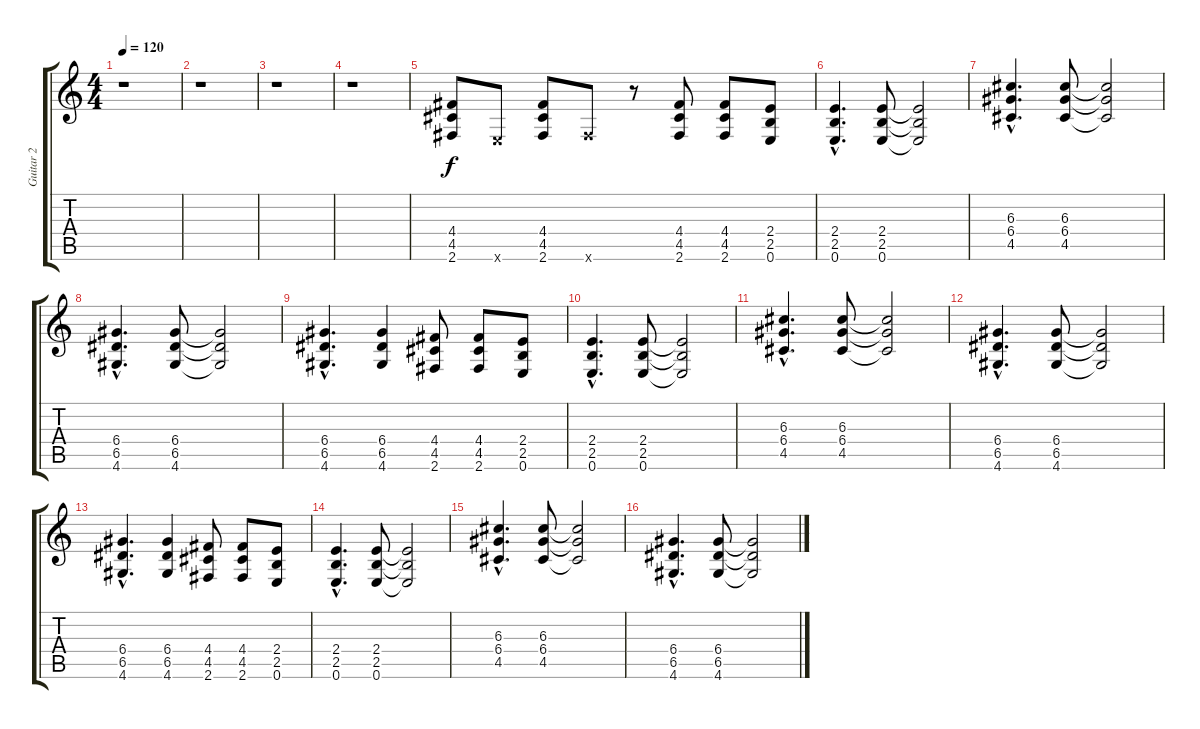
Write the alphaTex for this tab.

\track ("Guitar 2" "Guitar 2") {instrument overdrivenguitar}
\staff {score tabs}
\tuning (E4 B3 G3 D3 A2 E2) {hide}
\ts (4 4)
\tempo 120
\clef g2
\ks c
r.1{dy f} |
r.1 |
r.1 |
r.1 |
(4.4 4.5 2.6).8 0.6{x}.8 (4.4 4.5 2.6).8 2.6{x}.8 r.8 (4.4 4.5 2.6).8 (4.4 4.5 2.6).8 (2.4 2.5 0.6).8 |
(2.4{hac} 2.5{hac} 0.6{hac}).4{d} (2.4 2.5 0.6).8 (2.4{t} 2.5{t} 0.6{t}).2 |
(6.3{hac} 6.4{hac} 4.5{hac}).4{d} (6.3 6.4 4.5).8 (6.3{t} 6.4{t} 4.5{t}).2 |
(6.4{hac} 6.5{hac} 4.6{hac}).4{d} (6.4 6.5 4.6).8 (6.4{t} 6.5{t} 4.6{t}).2 |
(6.4{hac} 6.5{hac} 4.6{hac}).4{d} (6.4 6.5 4.6).4 (4.4 4.5 2.6).8 (4.4 4.5 2.6).8 (2.4 2.5 0.6).8 |
(2.4{hac} 2.5{hac} 0.6{hac}).4{d} (2.4 2.5 0.6).8 (2.4{t} 2.5{t} 0.6{t}).2 |
(6.3{hac} 6.4{hac} 4.5{hac}).4{d} (6.3 6.4 4.5).8 (6.3{t} 6.4{t} 4.5{t}).2 |
(6.4{hac} 6.5{hac} 4.6{hac}).4{d} (6.4 6.5 4.6).8 (6.4{t} 6.5{t} 4.6{t}).2 |
(6.4{hac} 6.5{hac} 4.6{hac}).4{d} (6.4 6.5 4.6).4 (4.4 4.5 2.6).8 (4.4 4.5 2.6).8 (2.4 2.5 0.6).8 |
(2.4{hac} 2.5{hac} 0.6{hac}).4{d} (2.4 2.5 0.6).8 (2.4{t} 2.5{t} 0.6{t}).2 |
(6.3{hac} 6.4{hac} 4.5{hac}).4{d} (6.3 6.4 4.5).8 (6.3{t} 6.4{t} 4.5{t}).2 |
(6.4{hac} 6.5{hac} 4.6{hac}).4{d} (6.4 6.5 4.6).8 (6.4{t} 6.5{t} 4.6{t}).2
